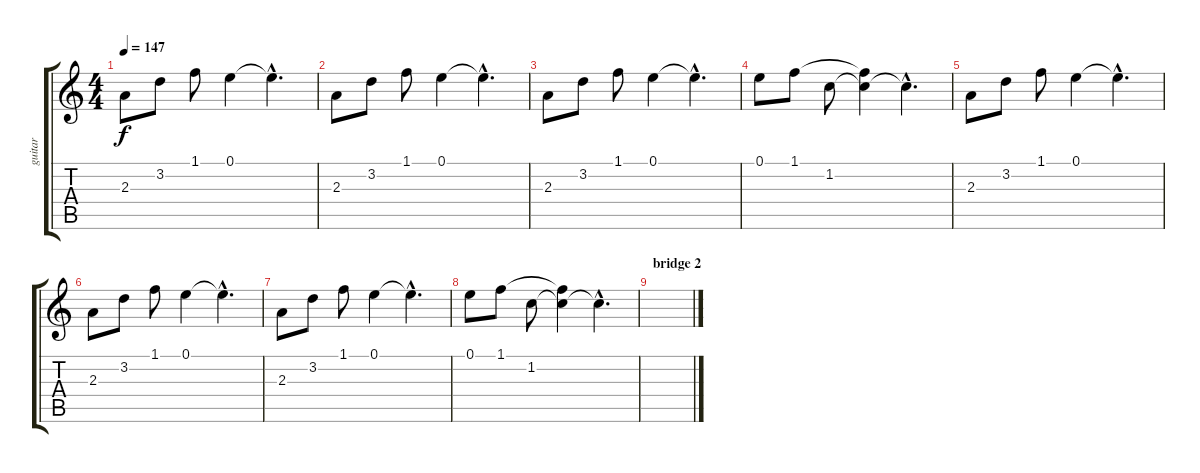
\track ("guitar" "guitar") {instrument electricguitarclean}
\staff {score tabs}
\tuning (E4 B3 G3 D3 A2 E2) {hide}
\ts (4 4)
\tempo 147
\clef g2
\ks c
2.3.8{dy f} 3.2.8 1.1.8 0.1.4 0.1{hac t}.4{d} |
2.3.8 3.2.8 1.1.8 0.1.4 0.1{hac t}.4{d} |
2.3.8 3.2.8 1.1.8 0.1.4 0.1{hac t}.4{d} |
0.1.8 1.1.8 1.2.8 (1.1{t} 1.2{t}).4 1.2{hac t}.4{d} |
2.3.8 3.2.8 1.1.8 0.1.4 0.1{hac t}.4{d} |
2.3.8 3.2.8 1.1.8 0.1.4 0.1{hac t}.4{d} |
2.3.8 3.2.8 1.1.8 0.1.4 0.1{hac t}.4{d} |
0.1.8 1.1.8 1.2.8 (1.1{t} 1.2{t}).4 1.2{hac t}.4{d} |
\section ("" "bridge 2")
